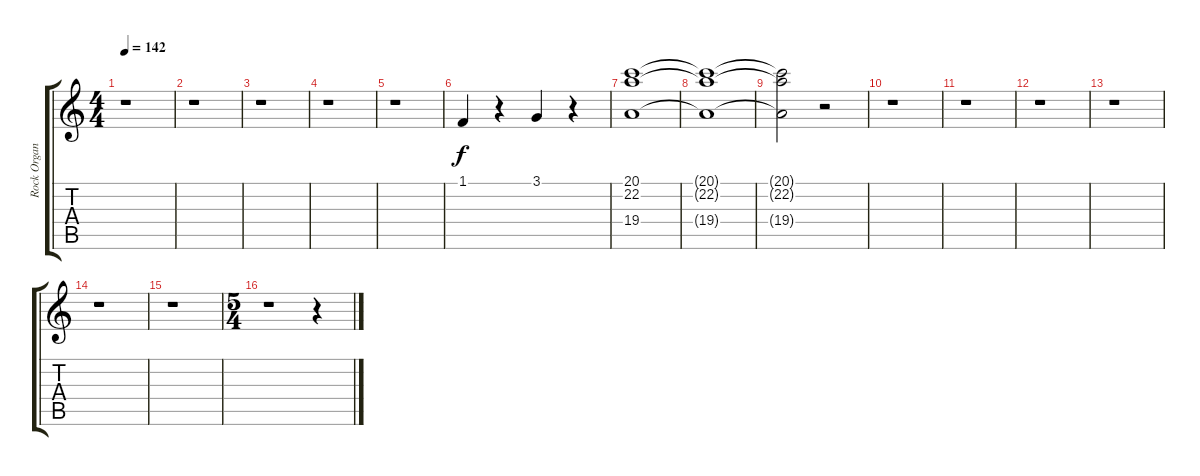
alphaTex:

\track ("Rock Organ" "Rock Organ") {instrument rockorgan}
\staff {score tabs}
\tuning (E4 B3 G3 D3 A2 E2) {hide}
\ts (4 4)
\tempo 142
\clef g2
\ks c
r.1{dy f} |
r.1 |
r.1 |
r.1 |
r.1 |
1.1.4 r.4 3.1.4 r.4 |
(20.1 22.2 19.4).1 |
(20.1{t} 22.2{t} 19.4{t}).1 |
(20.1{t} 22.2{t} 19.4{t}).2 r.2 |
r.1 |
r.1 |
r.1 |
r.1 |
r.1 |
r.1 |
\ts (5 4)
r.1 r.4
